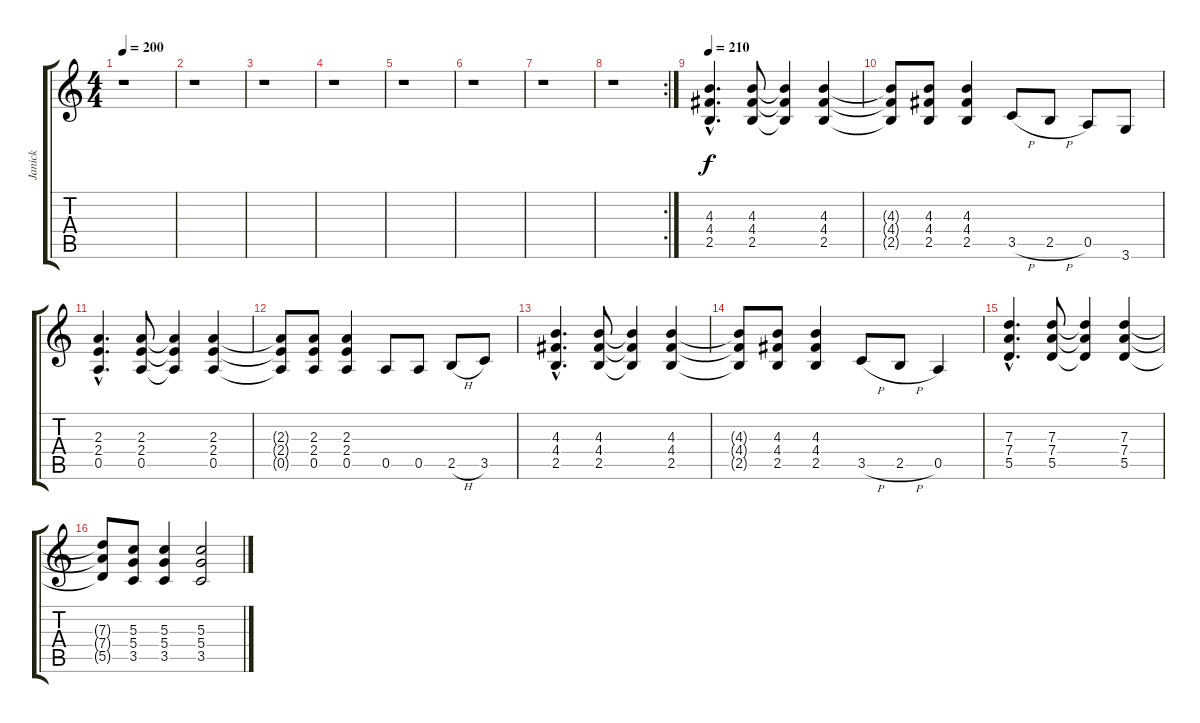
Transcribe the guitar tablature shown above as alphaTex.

\track ("Janick" "Janick") {instrument distortionguitar}
\staff {score tabs}
\tuning (E4 B3 G3 D3 A2 E2) {hide}
\ts (4 4)
\tempo 200
\clef g2
\ks c
r.1{dy f} |
r.1 |
r.1 |
r.1 |
r.1 |
r.1 |
r.1 |
\rc 2
r.1 |
\tempo 210
(4.3{hac} 4.4{hac} 2.5{hac}).4{d volume 10} (4.3 4.4 2.5).8 (4.3{t} 4.4{t} 2.5{t}).4 (4.3 4.4 2.5).4 |
(4.3{t} 4.4{t} 2.5{t}).8 (4.3 4.4 2.5).8 (4.3 4.4 2.5).4 3.5{h}.8 2.5{h}.8 0.5.8 3.6.8 |
(2.3{hac} 2.4{hac} 0.5{hac}).4{d} (2.3 2.4 0.5).8 (2.3{t} 2.4{t} 0.5{t}).4 (2.3 2.4 0.5).4 |
(2.3{t} 2.4{t} 0.5{t}).8 (2.3 2.4 0.5).8 (2.3 2.4 0.5).4 0.5.8 0.5.8 2.5{h}.8 3.5.8 |
(4.3{hac} 4.4{hac} 2.5{hac}).4{d} (4.3 4.4 2.5).8 (4.3{t} 4.4{t} 2.5{t}).4 (4.3 4.4 2.5).4 |
(4.3{t} 4.4{t} 2.5{t}).8 (4.3 4.4 2.5).8 (4.3 4.4 2.5).4 3.5{h}.8 2.5{h}.8 0.5.4 |
(7.3{hac} 7.4{hac} 5.5{hac}).4{d} (7.3 7.4 5.5).8 (7.3{t} 7.4{t} 5.5{t}).4 (7.3 7.4 5.5).4 |
(7.3{t} 7.4{t} 5.5{t}).8 (5.3 5.4 3.5).8 (5.3 5.4 3.5).4 (5.3 5.4 3.5).2
